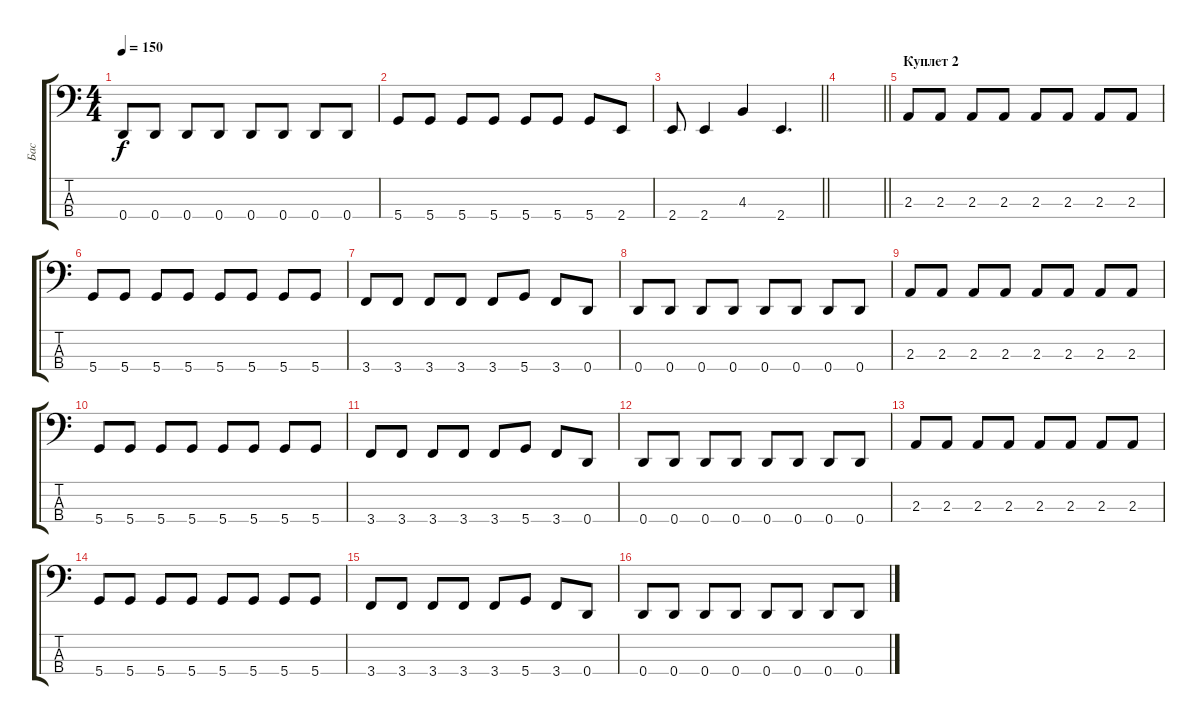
\track ("Бас" "Бас") {instrument electricbassfinger}
\staff {score tabs}
\tuning (F2 C2 G1 D1) {hide}
\ts (4 4)
\tempo 150
\clef f4
\ks c
0.4.8{dy f} 0.4.8 0.4.8 0.4.8 0.4.8 0.4.8 0.4.8 0.4.8 |
5.4.8 5.4.8 5.4.8 5.4.8 5.4.8 5.4.8 5.4.8 2.4.8 |
\barLineRight lightlight
2.4.8 2.4.4 4.3.4 2.4.4{d} |
\barLineRight lightlight
|
\section ("" "Куплет 2")
2.3.8 2.3.8 2.3.8 2.3.8 2.3.8 2.3.8 2.3.8 2.3.8 |
5.4.8 5.4.8 5.4.8 5.4.8 5.4.8 5.4.8 5.4.8 5.4.8 |
3.4.8 3.4.8 3.4.8 3.4.8 3.4.8 5.4.8 3.4.8 0.4.8 |
0.4.8 0.4.8 0.4.8 0.4.8 0.4.8 0.4.8 0.4.8 0.4.8 |
2.3.8 2.3.8 2.3.8 2.3.8 2.3.8 2.3.8 2.3.8 2.3.8 |
5.4.8 5.4.8 5.4.8 5.4.8 5.4.8 5.4.8 5.4.8 5.4.8 |
3.4.8 3.4.8 3.4.8 3.4.8 3.4.8 5.4.8 3.4.8 0.4.8 |
0.4.8 0.4.8 0.4.8 0.4.8 0.4.8 0.4.8 0.4.8 0.4.8 |
2.3.8 2.3.8 2.3.8 2.3.8 2.3.8 2.3.8 2.3.8 2.3.8 |
5.4.8 5.4.8 5.4.8 5.4.8 5.4.8 5.4.8 5.4.8 5.4.8 |
3.4.8 3.4.8 3.4.8 3.4.8 3.4.8 5.4.8 3.4.8 0.4.8 |
0.4.8 0.4.8 0.4.8 0.4.8 0.4.8 0.4.8 0.4.8 0.4.8
